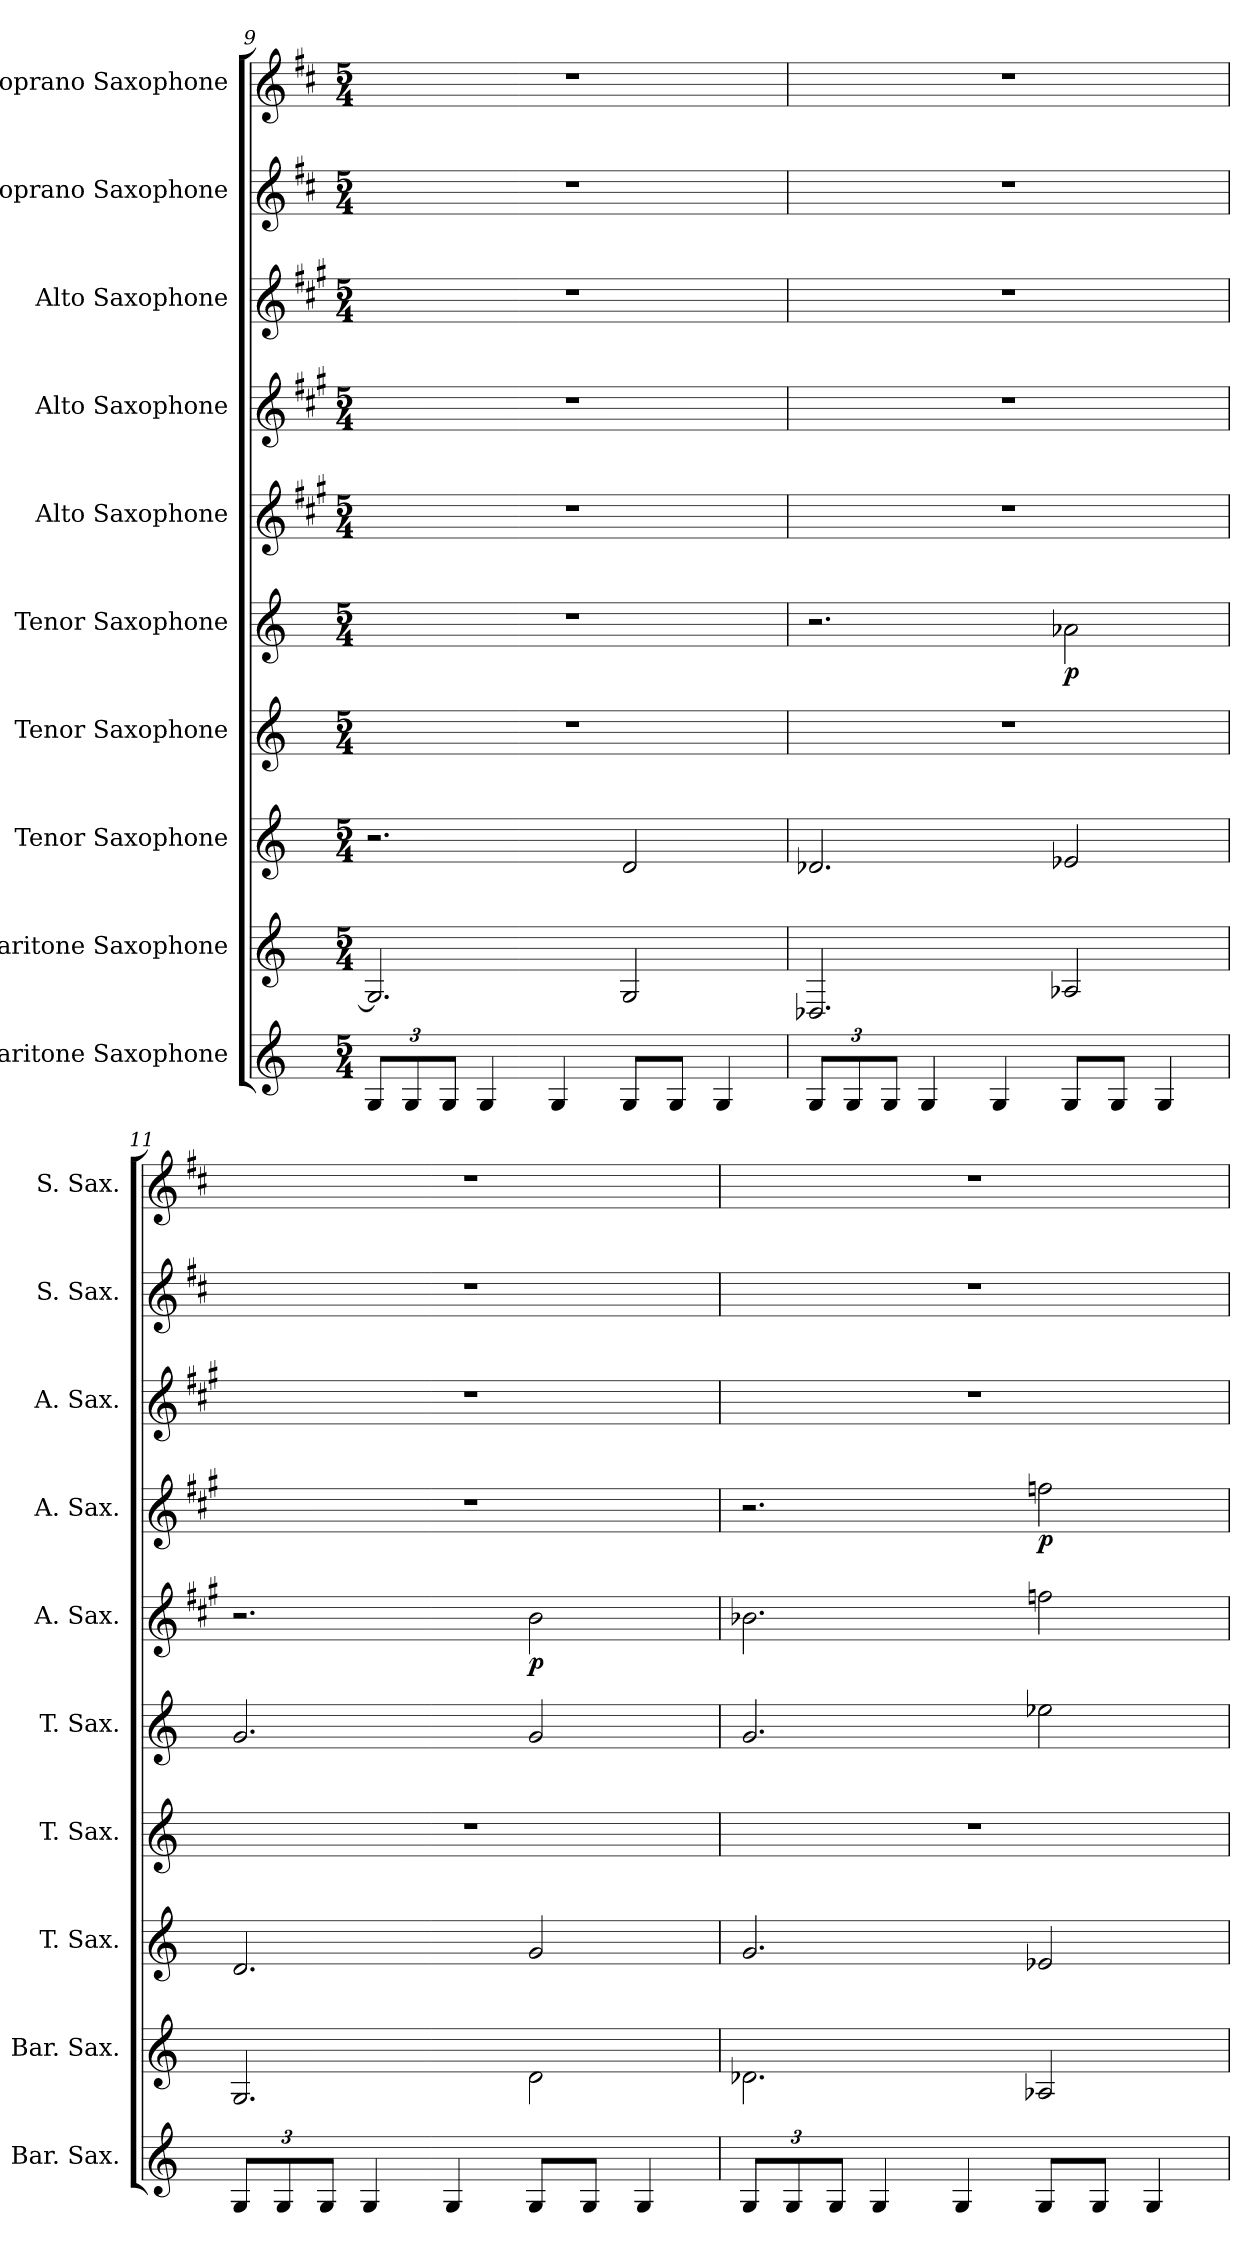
**kern	**kern	**kern	**kern	**kern	**dynam	**kern	**dynam	**kern	**dynam	**kern	**kern	**kern
*part10	*part9	*part8	*part7	*part6	*part6	*part5	*part5	*part4	*part4	*part3	*part2	*part1
*staff10	*staff9	*staff8	*staff7	*staff6	*staff6	*staff5	*staff5	*staff4	*staff4	*staff3	*staff2	*staff1
*I"Baritone Saxophone	*I"Baritone Saxophone	*I"Tenor Saxophone	*I"Tenor Saxophone	*I"Tenor Saxophone	*	*I"Alto Saxophone	*	*I"Alto Saxophone	*	*I"Alto Saxophone	*I"Soprano Saxophone	*I"Soprano Saxophone
*I'Bar. Sax.	*I'Bar. Sax.	*I'T. Sax.	*I'T. Sax.	*I'T. Sax.	*	*I'A. Sax.	*	*I'A. Sax.	*	*I'A. Sax.	*I'S. Sax.	*I'S. Sax.
*clefG2	*clefG2	*clefG2	*clefG2	*clefG2	*	*clefG2	*	*clefG2	*	*clefG2	*clefG2	*clefG2
*ITrd12c21	*ITrd12c21	*ITrd8c14	*ITrd8c14	*ITrd8c14	*	*ITrd5c9	*	*ITrd5c9	*	*ITrd5c9	*ITrd1c2	*ITrd1c2
*k[]	*k[]	*k[]	*k[]	*k[]	*	*k[]	*	*k[]	*	*k[]	*k[]	*k[]
*M5/4	*M5/4	*M5/4	*M5/4	*M5/4	*	*M5/4	*	*M5/4	*	*M5/4	*M5/4	*M5/4
*Xbrackettup	*	*	*	*	*	*	*	*	*	*	*	*
=9	=9	=9	=9	=9	=9	=9	=9	=9	=9	=9	=9	=9
12GG/L	2.GG/]	2.r	4%5r	4%5r	.	4%5r	.	4%5r	.	4%5r	4%5r	4%5r
12GG/	.	.	.	.	.	.	.	.	.	.	.	.
12GG/J	.	.	.	.	.	.	.	.	.	.	.	.
4GG/	.	.	.	.	.	.	.	.	.	.	.	.
4GG/	.	.	.	.	.	.	.	.	.	.	.	.
8GG/L	2GG/	2D/	.	.	.	.	.	.	.	.	.	.
8GG/J	.	.	.	.	.	.	.	.	.	.	.	.
4GG/	.	.	.	.	.	.	.	.	.	.	.	.
=10	=10	=10	=10	=10	=10	=10	=10	=10	=10	=10	=10	=10
12GG/L	2.DD-X/	2.D-X/	4%5r	2.r	.	4%5r	.	4%5r	.	4%5r	4%5r	4%5r
12GG/	.	.	.	.	.	.	.	.	.	.	.	.
12GG/J	.	.	.	.	.	.	.	.	.	.	.	.
4GG/	.	.	.	.	.	.	.	.	.	.	.	.
4GG/	.	.	.	.	.	.	.	.	.	.	.	.
!	!	!	!	!	!LO:DY:b	!	!	!	!	!	!	!
8GG/L	2AA-X/	2E-X/	.	2A-X\	p	.	.	.	.	.	.	.
8GG/J	.	.	.	.	.	.	.	.	.	.	.	.
4GG/	.	.	.	.	.	.	.	.	.	.	.	.
=11	=11	=11	=11	=11	=11	=11	=11	=11	=11	=11	=11	=11
12GG/L	2.GG/	2.D/	4%5r	2.G/	.	2.r	.	4%5r	.	4%5r	4%5r	4%5r
12GG/	.	.	.	.	.	.	.	.	.	.	.	.
12GG/J	.	.	.	.	.	.	.	.	.	.	.	.
4GG/	.	.	.	.	.	.	.	.	.	.	.	.
4GG/	.	.	.	.	.	.	.	.	.	.	.	.
!	!	!	!	!	!	!	!LO:DY:b	!	!	!	!	!
8GG/L	2D\	2G/	.	2G/	.	2d\	p	.	.	.	.	.
8GG/J	.	.	.	.	.	.	.	.	.	.	.	.
4GG/	.	.	.	.	.	.	.	.	.	.	.	.
!!LO:PB:g=z
=12	=12	=12	=12	=12	=12	=12	=12	=12	=12	=12	=12	=12
12GG/L	2.D-X\	2.G/	4%5r	2.G/	.	2.d-X\	.	2.r	.	4%5r	4%5r	4%5r
12GG/	.	.	.	.	.	.	.	.	.	.	.	.
12GG/J	.	.	.	.	.	.	.	.	.	.	.	.
4GG/	.	.	.	.	.	.	.	.	.	.	.	.
4GG/	.	.	.	.	.	.	.	.	.	.	.	.
!	!	!	!	!	!	!	!	!	!LO:DY:b	!	!	!
8GG/L	2AA-X/	2E-X/	.	2e-X\	.	2a-X\	.	2a-X\	p	.	.	.
8GG/J	.	.	.	.	.	.	.	.	.	.	.	.
4GG/	.	.	.	.	.	.	.	.	.	.	.	.
=	=	=	=	=	=	=	=	=	=	=	=	=
*-	*-	*-	*-	*-	*-	*-	*-	*-	*-	*-	*-	*-
